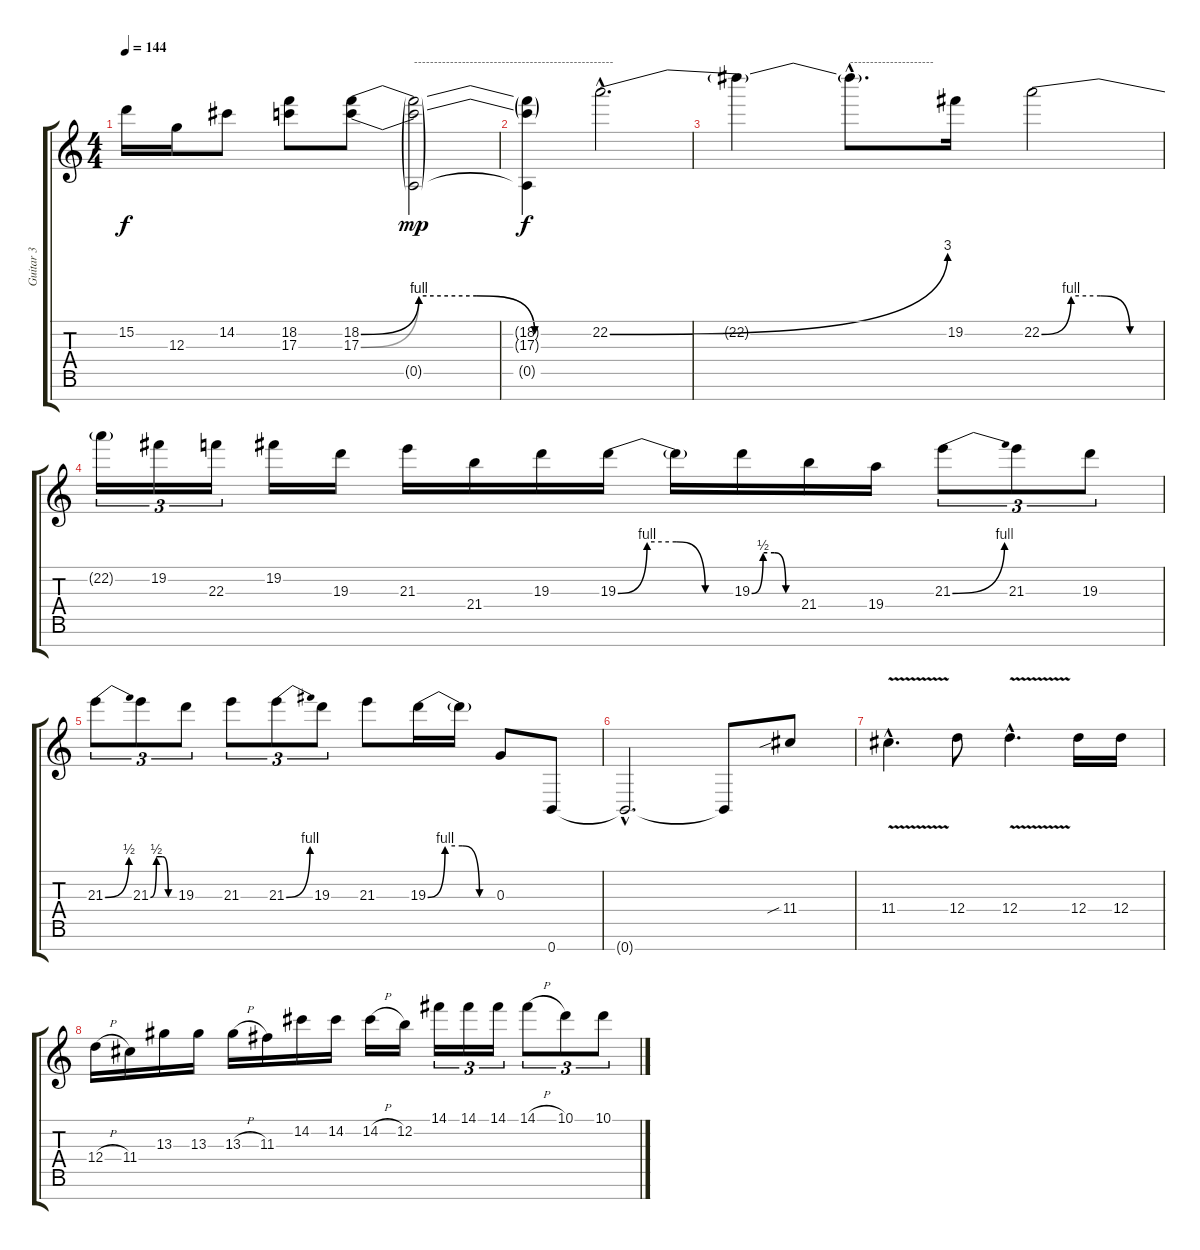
\track ("Guitar 3" "Guitar 3") {instrument distortionguitar}
\staff {score tabs}
\tuning (E4 B3 G3 D3 A2 E2 B1) {hide}
\ts (4 4)
\tempo 144
\clef g2
\ks c
15.2.16{dy f} 12.3.16 14.2.8 (18.2 17.3).8 (18.2{be (custom 0 0 15 4 30 4 45 0 60 0)} 17.3{be (custom 0 0 15 4 30 4 45 0 60 0)}).8 (18.2{t} 17.3{t} 0.5{g}).2{txt "--------------------------------------------------" dy mp} |
(18.2{t} 17.3{t} 0.5{t}).4{dy f} 22.2{be (bend 0 0 60 12) hac}.2{d} |
22.2{t}.4 22.2{hac t}.8{d txt "---------------------"} 19.2.16 22.2{be (custom 0 0 15 4 30 4 45 0 60 0)}.2 |
22.2{t}.16{tu (3 2)} 19.2.16{tu (3 2)} 22.3.16{tu (3 2)} 19.2.16 19.3.16 21.3.16 21.4.16 19.3.16 19.3{be (custom 0 0 15 4 30 4 45 0 60 0)}.16 19.3{t}.16 19.3{be (custom 0 0 15 2 30 2 45 0 60 0)}.16 21.4.16 19.4.16 21.3{be (bend 0 0 60 4)}.8{tu (3 2)} 21.3.8{tu (3 2)} 19.3.8{tu (3 2)} |
21.3{be (bend 0 0 60 2)}.8{tu (3 2)} 21.3{be (custom 0 0 15 2 30 2 45 0 60 0)}.8{tu (3 2)} 19.3.8{tu (3 2)} 21.3.8{tu (3 2)} 21.3{be (bend 0 0 60 4)}.8{tu (3 2)} 19.3.8{tu (3 2)} 21.3.8 19.3{be (custom 0 0 15 4 30 4 45 0 60 0)}.16 19.3{t}.16 0.3.8 0.7.8 |
0.7{hac t}.2{d} 0.7{t}.8 11.4{sib}.8 |
11.4{v hac}.4{d} 12.4.8 12.4{v hac}.4{d} 12.4.16 12.4.16 |
12.4{h}.16 11.4.16 13.3.16 13.3.16 13.3{h}.16 11.3.16 14.2.16 14.2.16 14.2{h}.16 12.2.16 14.1.16{tu (3 2)} 14.1.16{tu (3 2)} 14.1.16{tu (3 2)} 14.1{h}.8{tu (3 2)} 10.1.8{tu (3 2)} 10.1.8{tu (3 2)}
